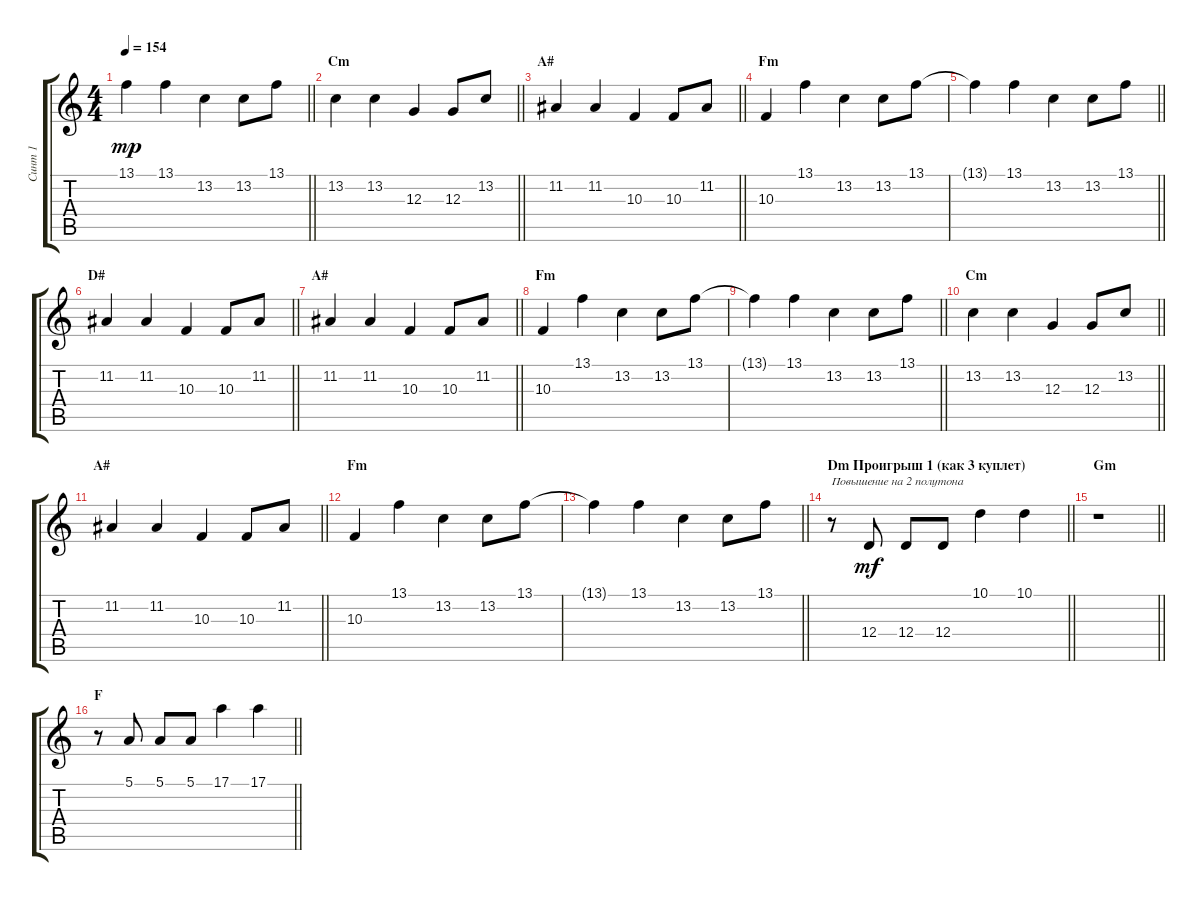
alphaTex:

\track ("Синт 1" "Синт 1") {instrument fx5brightness}
\staff {score tabs}
\tuning (E4 B3 G3 D3 A2 E2) {hide}
\ts (4 4)
\tempo 154
\clef g2
\barLineRight lightlight
\ks c
13.1{t}.4{dy mp} 13.1.4 13.2.4 13.2.8 13.1.8 |
\section ("" "Cm")
\barLineRight lightlight
13.2.4 13.2.4 12.3.4 12.3.8 13.2.8 |
\section ("" "A#")
\barLineRight lightlight
11.2.4 11.2.4 10.3.4 10.3.8 11.2.8 |
\section ("" "Fm")
10.3.4 13.1.4 13.2.4 13.2.8 13.1.8 |
\barLineRight lightlight
13.1{t}.4 13.1.4 13.2.4 13.2.8 13.1.8 |
\section ("" "D#")
\barLineRight lightlight
11.2.4 11.2.4 10.3.4 10.3.8 11.2.8 |
\section ("" "A#")
\barLineRight lightlight
11.2.4 11.2.4 10.3.4 10.3.8 11.2.8 |
\section ("" "Fm")
10.3.4 13.1.4 13.2.4 13.2.8 13.1.8 |
\barLineRight lightlight
13.1{t}.4 13.1.4 13.2.4 13.2.8 13.1.8 |
\section ("" "Cm")
\barLineRight lightlight
13.2.4 13.2.4 12.3.4 12.3.8 13.2.8 |
\section ("" "A#")
\barLineRight lightlight
11.2.4 11.2.4 10.3.4 10.3.8 11.2.8 |
\section ("" "Fm")
10.3.4 13.1.4 13.2.4 13.2.8 13.1.8 |
\barLineRight lightlight
13.1{t}.4 13.1.4 13.2.4 13.2.8 13.1.8 |
\section ("" "Dm Проигрыш 1 (как 3 куплет)")
\barLineRight lightlight
r.8{txt "Повышение на 2 полутона"} 12.4.8{dy mf} 12.4.8 12.4.8 10.1.4 10.1.4 |
\section ("" "Gm")
\barLineRight lightlight
r.1 |
\section ("" "F")
\barLineRight lightlight
r.8 5.1.8 5.1.8 5.1.8 17.1.4 17.1.4
